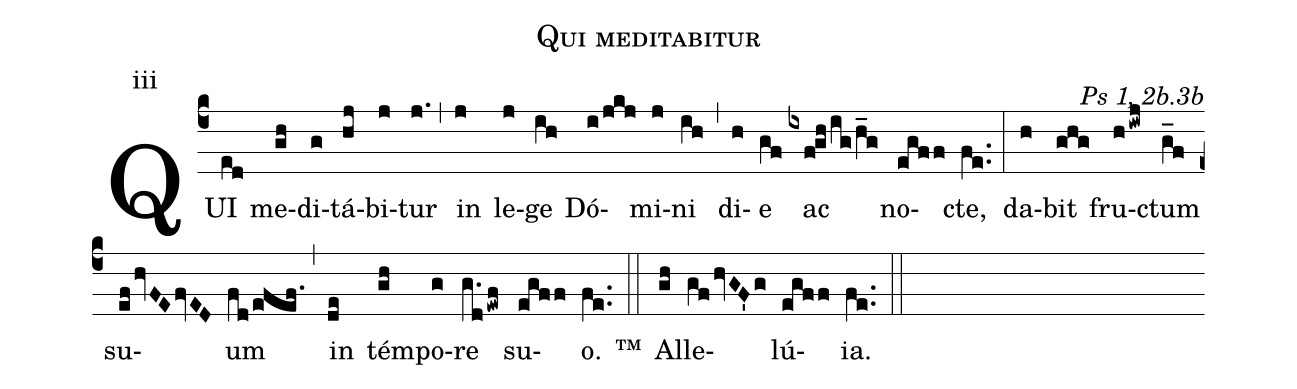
name:Qui meditabitur;
commentary: Ps 1, 2b.3b;
mode:iii;
%%
(c4) QUI(ed) me(gh)di(g)tá(hj)bi(j)tur(j.) (,) in(j) le(j)ge(ih) Dó(i/jkj)mi(j)ni(ih) (,) di(h)e(gf) ac(ixf!gh/ig/h_g) no(egff)cte,(fe..) (:) da(h)bit(ghg) fru(hiwj)ctum(g_f) su(efhvFEfvED)um(fd/efef.) (,) in(de) tém(gh)po(g)re(g.dewf) su(egff)o.(fe..) ™(::) Al(gh)le(gfhvGF'g)lú(egff)ia.(fe..) (::)
